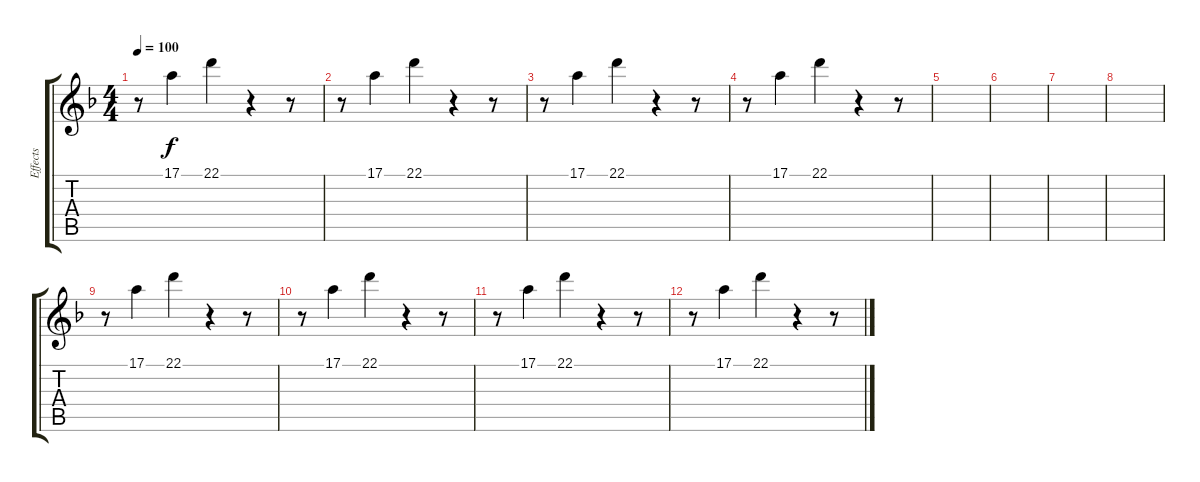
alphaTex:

\track ("Effects" "Effects") {instrument musicbox}
\staff {score tabs}
\tuning (E4 B3 G3 D3 A2 E2) {hide}
\ts (4 4)
\tempo 100
\clef g2
\ks dminor
r.8{dy f} 17.1.4 22.1.4 r.4 r.8 |
r.8 17.1.4 22.1.4 r.4 r.8 |
r.8 17.1.4 22.1.4 r.4 r.8 |
r.8 17.1.4 22.1.4 r.4 r.8 |
|
|
|
|
r.8 17.1.4 22.1.4 r.4 r.8 |
r.8 17.1.4 22.1.4 r.4 r.8 |
r.8 17.1.4 22.1.4 r.4 r.8 |
r.8 17.1.4 22.1.4 r.4 r.8
